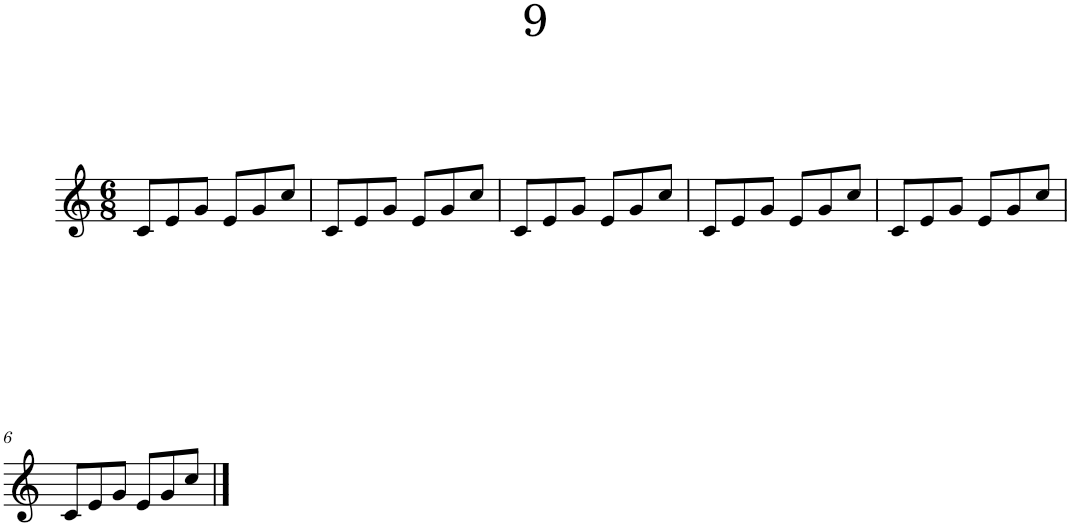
**kern
*part1
*staff1
*I"Piano
*I'Pno.
*clefG2
*k[]
*M6/8
=1
8c/L
8e/
8g/J
8e/L
8g/
8cc/J
=2
8c/L
8e/
8g/J
8e/L
8g/
8cc/J
=3
8c/L
8e/
8g/J
8e/L
8g/
8cc/J
=4
8c/L
8e/
8g/J
8e/L
8g/
8cc/J
=5
8c/L
8e/
8g/J
8e/L
8g/
8cc/J
!!LO:LB:g=z
=6
8c/L
8e/
8g/J
8e/L
8g/
8cc/J
==
*-
